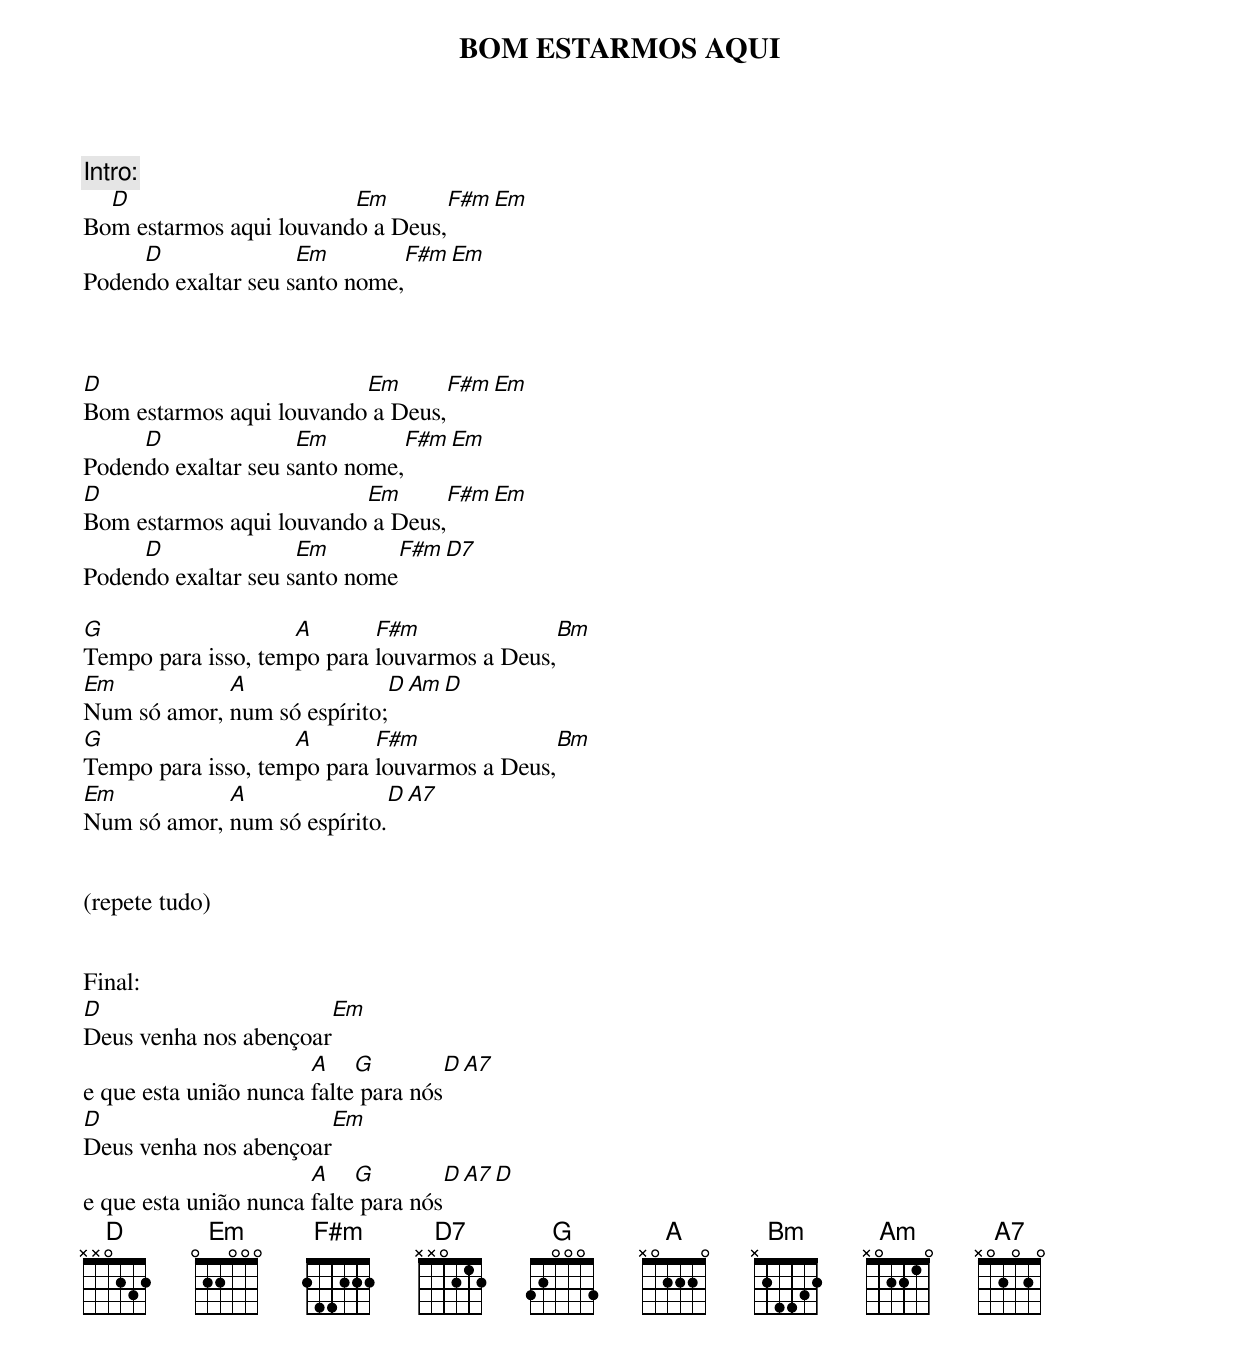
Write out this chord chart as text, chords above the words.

BOM ESTARMOS AQUI

Intro:
  D                      Em                      F#m      Em
Bom estarmos aqui louvando a Deus,
     D               Em                   F#m       Em
Podendo exaltar seu santo nome,



D                         Em                      F#m      Em
Bom estarmos aqui louvando a Deus,
     D               Em                   F#m          Em
Podendo exaltar seu santo nome,
D                         Em                      F#m      Em
Bom estarmos aqui louvando a Deus,
     D               Em                   F#m      D7
Podendo exaltar seu santo nome

G                   A       F#m                  Bm
Tempo para isso, tempo para louvarmos a Deus,
Em           A                      D        Am    D
Num só amor, num só espírito;
G                   A       F#m                  Bm
Tempo para isso, tempo para louvarmos a Deus,
Em           A                      D        A7
Num só amor, num só espírito.


(repete tudo)


Final:
D                                   Em
Deus venha nos abençoar
                       A    G     	                   D    A7
e que esta união nunca falte para nós
D                                     Em
Deus venha nos abençoar
                       A    G                          D    A7    D
e que esta união nunca falte para nós
